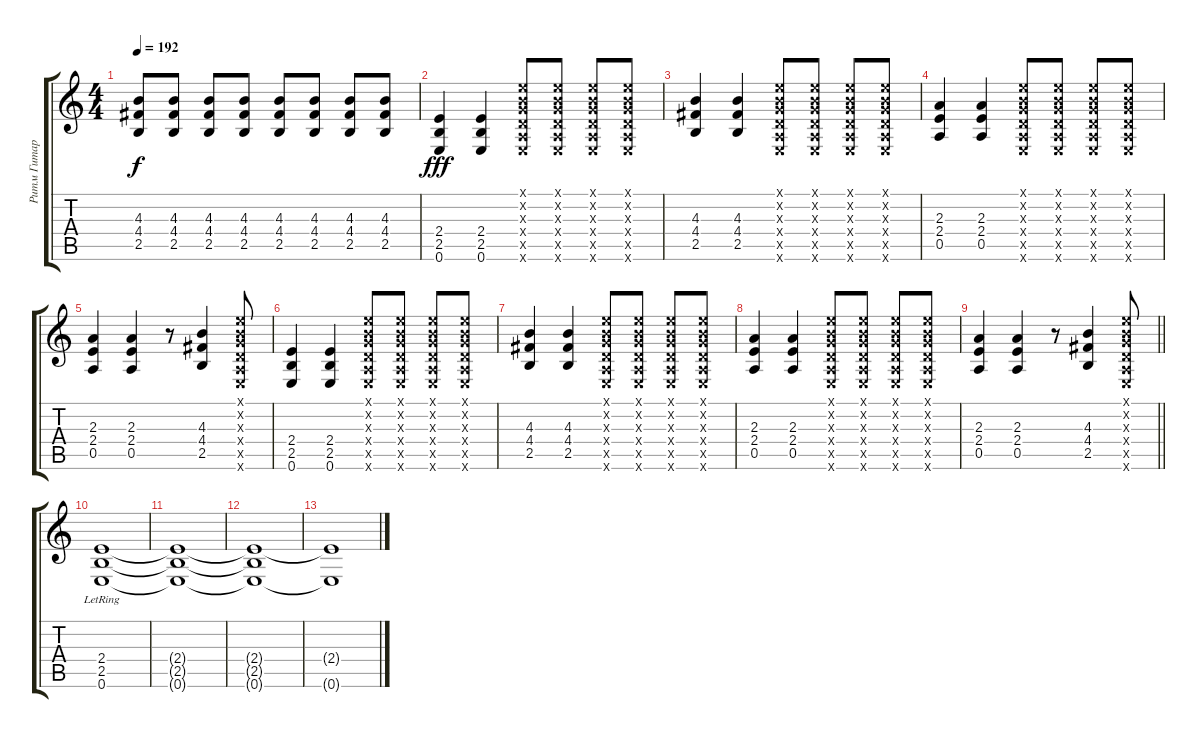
\track ("Ритм Гитара (Bizzy D)" "Ритм Гитар") {instrument overdrivenguitar}
\staff {score tabs}
\tuning (E4 B3 G3 D3 A2 E2) {hide}
\ts (4 4)
\tempo 192
\clef g2
\ks c
(4.3 4.4 2.5).8{dy f} (4.3 4.4 2.5).8 (4.3 4.4 2.5).8 (4.3 4.4 2.5).8 (4.3 4.4 2.5).8 (4.3 4.4 2.5).8 (4.3 4.4 2.5).8 (4.3 4.4 2.5).8 |
(2.4 2.5 0.6).4{dy fff} (2.4 2.5 0.6).4 (0.1{x} 0.2{x} 0.3{x} 0.4{x} 0.5{x} 0.6{x}).8 (0.1{x} 0.2{x} 0.3{x} 0.4{x} 0.5{x} 0.6{x}).8 (0.1{x} 0.2{x} 0.3{x} 0.4{x} 0.5{x} 0.6{x}).8 (0.1{x} 0.2{x} 0.3{x} 0.4{x} 0.5{x} 0.6{x}).8 |
(4.3 4.4 2.5).4 (4.3 4.4 2.5).4 (0.1{x} 0.2{x} 0.3{x} 0.4{x} 0.5{x} 0.6{x}).8 (0.1{x} 0.2{x} 0.3{x} 0.4{x} 0.5{x} 0.6{x}).8 (0.1{x} 0.2{x} 0.3{x} 0.4{x} 0.5{x} 0.6{x}).8 (0.1{x} 0.2{x} 0.3{x} 0.4{x} 0.5{x} 0.6{x}).8 |
(2.3 2.4 0.5).4 (2.3 2.4 0.5).4 (0.1{x} 0.2{x} 0.3{x} 0.4{x} 0.5{x} 0.6{x}).8 (0.1{x} 0.2{x} 0.3{x} 0.4{x} 0.5{x} 0.6{x}).8 (0.1{x} 0.2{x} 0.3{x} 0.4{x} 0.5{x} 0.6{x}).8 (0.1{x} 0.2{x} 0.3{x} 0.4{x} 0.5{x} 0.6{x}).8 |
(2.3 2.4 0.5).4 (2.3 2.4 0.5).4 r.8 (4.3 4.4 2.5).4 (0.1{x} 0.2{x} 0.3{x} 0.4{x} 0.5{x} 0.6{x}).8 |
(2.4 2.5 0.6).4 (2.4 2.5 0.6).4 (0.1{x} 0.2{x} 0.3{x} 0.4{x} 0.5{x} 0.6{x}).8 (0.1{x} 0.2{x} 0.3{x} 0.4{x} 0.5{x} 0.6{x}).8 (0.1{x} 0.2{x} 0.3{x} 0.4{x} 0.5{x} 0.6{x}).8 (0.1{x} 0.2{x} 0.3{x} 0.4{x} 0.5{x} 0.6{x}).8 |
(4.3 4.4 2.5).4 (4.3 4.4 2.5).4 (0.1{x} 0.2{x} 0.3{x} 0.4{x} 0.5{x} 0.6{x}).8 (0.1{x} 0.2{x} 0.3{x} 0.4{x} 0.5{x} 0.6{x}).8 (0.1{x} 0.2{x} 0.3{x} 0.4{x} 0.5{x} 0.6{x}).8 (0.1{x} 0.2{x} 0.3{x} 0.4{x} 0.5{x} 0.6{x}).8 |
(2.3 2.4 0.5).4 (2.3 2.4 0.5).4 (0.1{x} 0.2{x} 0.3{x} 0.4{x} 0.5{x} 0.6{x}).8 (0.1{x} 0.2{x} 0.3{x} 0.4{x} 0.5{x} 0.6{x}).8 (0.1{x} 0.2{x} 0.3{x} 0.4{x} 0.5{x} 0.6{x}).8 (0.1{x} 0.2{x} 0.3{x} 0.4{x} 0.5{x} 0.6{x}).8 |
\barLineRight lightlight
(2.3 2.4 0.5).4 (2.3 2.4 0.5).4 r.8 (4.3 4.4 2.5).4 (0.1{x} 0.2{x} 0.3{x} 0.4{x} 0.5{x} 0.6{x}).8 |
(2.4{lr} 2.5{lr} 0.6{lr}).1 |
(2.4{t} 2.5{t} 0.6{t}).1 |
(2.4{t} 2.5{t} 0.6{t}).1 |
(2.4{t} 0.6{t}).1
